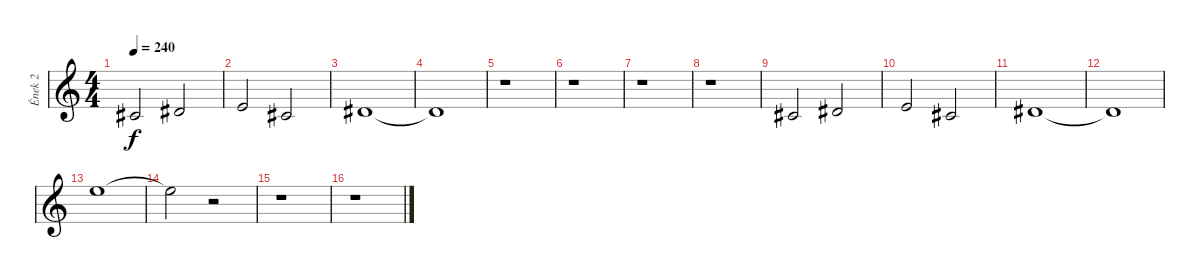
\track ("Ének 2" "Ének 2") {instrument tenorsax}
\staff {score}
\tuning (E4 B3 G3 D3 A2 E2) {hide}
\ts (4 4)
\tempo 240
\clef g2
\ks c
2.2.2{dy f} 4.2.2 |
0.1.2 2.2.2 |
4.2.1 |
4.2{t}.1 |
r.1 |
r.1 |
r.1 |
r.1 |
2.2.2 4.2.2 |
0.1.2 2.2.2 |
4.2.1 |
4.2{t}.1 |
12.1.1 |
12.1{t}.2 r.2 |
r.1 |
r.1
